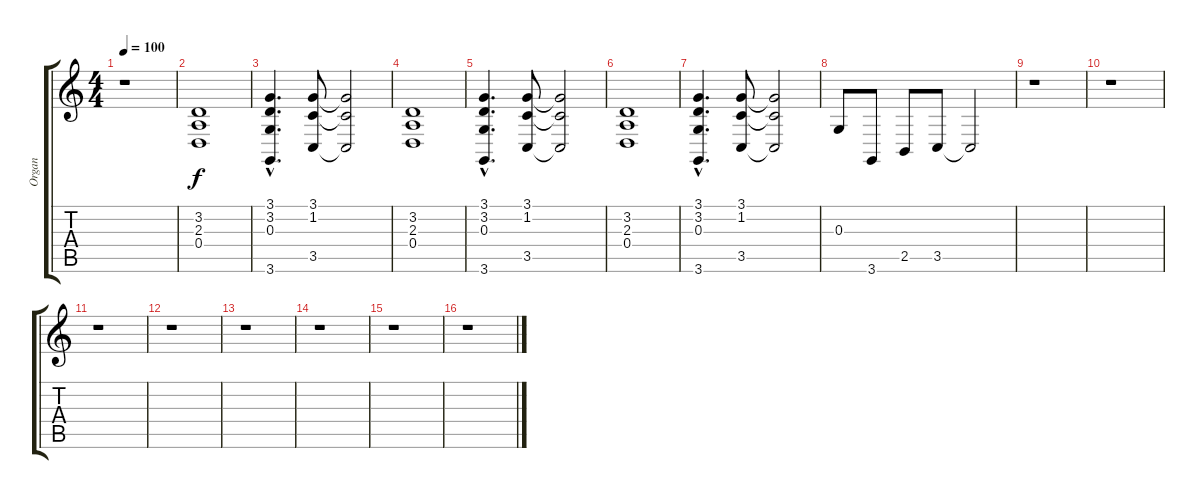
\track ("Organ" "Organ") {instrument drawbarorgan}
\staff {score tabs}
\tuning (E4 B3 G3 D3 A2 E2) {hide}
\ts (4 4)
\tempo 100
\clef g2
\ks c
r.1{dy f instrument drawbarorgan} |
(3.2 2.3 0.4).1 |
(3.1{hac} 3.2{hac} 0.3{hac} 3.6{hac}).4{d} (3.1 1.2 3.5).8 (3.1{t} 1.2{t} 3.5{t}).2 |
(3.2 2.3 0.4).1 |
(3.1{hac} 3.2{hac} 0.3{hac} 3.6{hac}).4{d} (3.1 1.2 3.5).8 (3.1{t} 1.2{t} 3.5{t}).2 |
(3.2 2.3 0.4).1 |
(3.1{hac} 3.2{hac} 0.3{hac} 3.6{hac}).4{d} (3.1 1.2 3.5).8 (3.1{t} 1.2{t} 3.5{t}).2 |
0.3.8 3.6.8 2.5.8 3.5.8 3.5{t}.2 |
r.1 |
r.1 |
r.1 |
r.1 |
r.1 |
r.1 |
r.1 |
r.1
